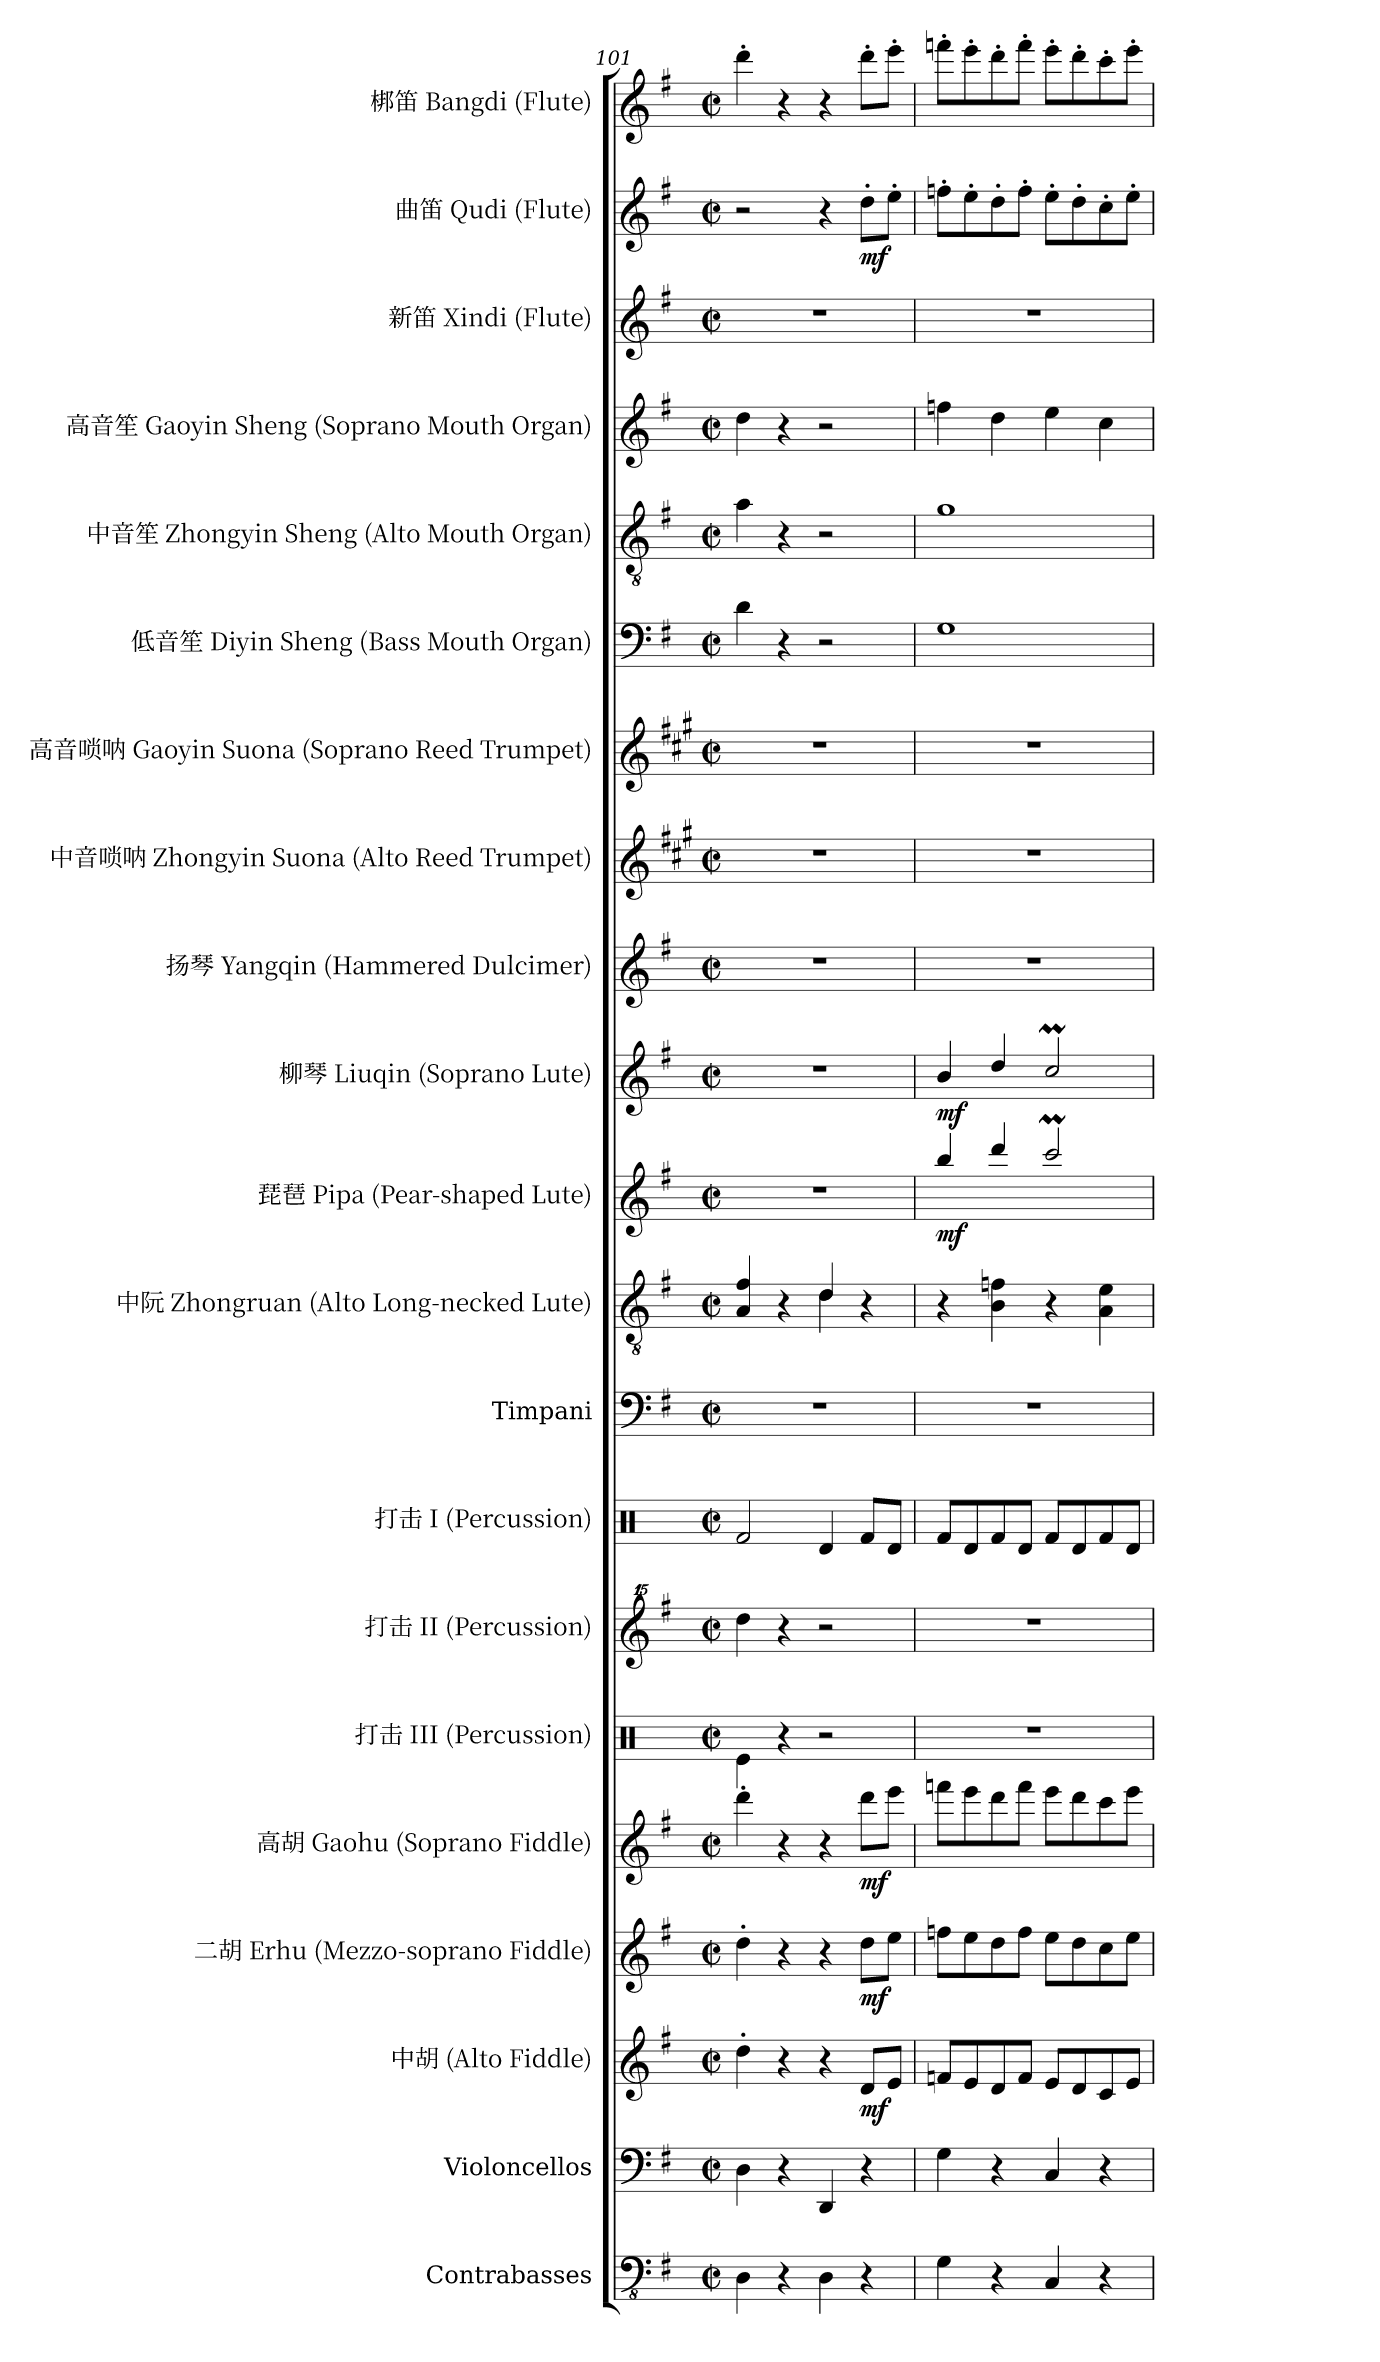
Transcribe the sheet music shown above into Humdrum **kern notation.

**kern	**kern	**kern	**dynam	**kern	**dynam	**kern	**dynam	**kern	**kern	**kern	**kern	**kern	**kern	**dynam	**kern	**dynam	**kern	**kern	**kern	**kern	**kern	**kern	**kern	**kern	**dynam	**kern
*part21	*part20	*part19	*part19	*part18	*part18	*part17	*part17	*part16	*part15	*part14	*part13	*part12	*part11	*part11	*part10	*part10	*part9	*part8	*part7	*part6	*part5	*part4	*part3	*part2	*part2	*part1
*staff21	*staff20	*staff19	*staff19	*staff18	*staff18	*staff17	*staff17	*staff16	*staff15	*staff14	*staff13	*staff12	*staff11	*staff11	*staff10	*staff10	*staff9	*staff8	*staff7	*staff6	*staff5	*staff4	*staff3	*staff2	*staff2	*staff1
*I"Contrabasses	*I"Violoncellos	*I"中胡 (Alto Fiddle)	*	*I"二胡 Erhu (Mezzo-soprano Fiddle)	*	*I"高胡 Gaohu (Soprano Fiddle)	*	*I"打击 III (Percussion)	*I"打击 II (Percussion)	*I"打击 I (Percussion)	*I"Timpani	*I"中阮 Zhongruan (Alto Long-necked Lute)	*I"琵琶 Pipa (Pear-shaped Lute)	*	*I"柳琴 Liuqin (Soprano Lute)	*	*I"扬琴 Yangqin  (Hammered Dulcimer)	*I"中音唢呐 Zhongyin Suona (Alto Reed Trumpet)	*I"高音唢呐 Gaoyin Suona (Soprano Reed Trumpet)	*I"低音笙 Diyin Sheng (Bass Mouth Organ)	*I"中音笙 Zhongyin Sheng (Alto Mouth Organ)	*I"高音笙 Gaoyin Sheng (Soprano Mouth Organ)	*I"新笛 Xindi (Flute)	*I"曲笛 Qudi (Flute)	*	*I"梆笛 Bangdi (Flute)
*I'Cbs.	*I'Vcs.	*	*	*	*	*	*	*I'打击 III	*I'打击 II	*I'打击 I	*I'Timp.	*	*	*	*	*	*	*	*	*	*	*	*	*	*	*
*clefFv4	*clefF4	*clefG2	*	*clefG2	*	*clefG2	*	*clefX	*clefG^^2	*clefX	*clefF4	*clefGv2	*clefG2	*	*clefG2	*	*clefG2	*clefG2	*clefG2	*clefF4	*clefGv2	*clefG2	*clefG2	*clefG2	*	*clefG2
*	*	*	*	*	*	*	*	*	*	*	*	*	*ITrd7c12	*	*	*	*	*ITrd1c2	*ITrd1c2	*	*	*	*	*	*	*
*k[f#]	*k[f#]	*k[f#]	*	*k[f#]	*	*k[f#]	*	*k[]	*k[f#]	*k[]	*k[f#]	*k[f#]	*k[f#]	*	*k[f#]	*	*k[f#]	*k[f#]	*k[f#]	*k[f#]	*k[f#]	*k[f#]	*k[f#]	*k[f#]	*	*k[f#]
*M2/2	*M2/2	*M2/2	*	*M2/2	*	*M2/2	*	*M2/2	*M2/2	*M2/2	*M2/2	*M2/2	*M2/2	*	*M2/2	*	*M2/2	*M2/2	*M2/2	*M2/2	*M2/2	*M2/2	*M2/2	*M2/2	*	*M2/2
*met(c|)	*met(c|)	*met(c|)	*	*met(c|)	*	*met(c|)	*	*met(c|)	*met(c|)	*met(c|)	*met(c|)	*met(c|)	*met(c|)	*	*met(c|)	*	*met(c|)	*met(c|)	*met(c|)	*met(c|)	*met(c|)	*met(c|)	*met(c|)	*met(c|)	*	*met(c|)
=101	=101	=101	=101	=101	=101	=101	=101	=101	=101	=101	=101	=101	=101	=101	=101	=101	=101	=101	=101	=101	=101	=101	=101	=101	=101	=101
*	*	*	*	*	*	*	*	*	*	*	*	*^	*	*	*	*	*	*	*	*	*	*	*	*	*	*
4DD\	4D\	4dd'\	.	4dd'\	.	4ddd'\	.	4Re\	4dddd\	2Rf/	1r	4A/ 4f#/	2ryy	1r	.	1r	.	1r	1r	1r	4d\	4a\	4dd\	1r	2r	.	4ddd'\
4r	4r	4r	.	4r	.	4r	.	4r	4r	.	.	4r	.	.	.	.	.	.	.	.	4r	4r	4r	.	.	.	4r
4DD\	4DD/	4r	.	4r	.	4r	.	2r	2r	4Rd/	.	4d/	4d\	.	.	.	.	.	.	.	2r	2r	2r	.	4r	.	4r
!	!	!	!LO:DY:b	!	!LO:DY:b	!	!LO:DY:b	!	!	!	!	!	!	!	!	!	!	!	!	!	!	!	!	!	!	!LO:DY:b	!
4r	4r	8d/L	mf	8dd\L	mf	8ddd\L	mf	.	.	8Rf/L	.	4r	4ryy	.	.	.	.	.	.	.	.	.	.	.	8dd'\L	mf	8ddd'\L
.	.	8e/J	.	8ee\J	.	8eee\J	.	.	.	8Rd/J	.	.	.	.	.	.	.	.	.	.	.	.	.	.	8ee'\J	.	8eee'\J
*	*	*	*	*	*	*	*	*	*	*	*	*v	*v	*	*	*	*	*	*	*	*	*	*	*	*	*	*
=102	=102	=102	=102	=102	=102	=102	=102	=102	=102	=102	=102	=102	=102	=102	=102	=102	=102	=102	=102	=102	=102	=102	=102	=102	=102	=102
!	!	!	!	!	!	!	!	!	!	!	!	!	!	!LO:DY:b	!	!LO:DY:b	!	!	!	!	!	!	!	!	!	!
4GG\	4G\	8fn/L	.	8ffn\L	.	8fffn\L	.	1r	1r	8Rf/L	1r	4r	4b/	mf	4b/	mf	1r	1r	1r	1G	1g	4ffn\	1r	8ffn'\L	.	8fffn'\L
.	.	8e/	.	8ee\	.	8eee\	.	.	.	8Rd/	.	.	.	.	.	.	.	.	.	.	.	.	.	8ee'\	.	8eee'\
4r	4r	8d/	.	8dd\	.	8ddd\	.	.	.	8Rf/	.	4B\ 4fn\	4dd/	.	4dd/	.	.	.	.	.	.	4dd\	.	8dd'\	.	8ddd'\
.	.	8f/J	.	8ff\J	.	8fff\J	.	.	.	8Rd/J	.	.	.	.	.	.	.	.	.	.	.	.	.	8ff'\J	.	8fff'\J
4CC/	4C/	8e/L	.	8ee\L	.	8eee\L	.	.	.	8Rf/L	.	4r	2ccM/	.	2ccM/	.	.	.	.	.	.	4ee\	.	8ee'\L	.	8eee'\L
.	.	8d/	.	8dd\	.	8ddd\	.	.	.	8Rd/	.	.	.	.	.	.	.	.	.	.	.	.	.	8dd'\	.	8ddd'\
4r	4r	8c/	.	8cc\	.	8ccc\	.	.	.	8Rf/	.	4A\ 4e\	.	.	.	.	.	.	.	.	.	4cc\	.	8cc'\	.	8ccc'\
.	.	8e/J	.	8ee\J	.	8eee\J	.	.	.	8Rd/J	.	.	.	.	.	.	.	.	.	.	.	.	.	8ee'\J	.	8eee'\J
=	=	=	=	=	=	=	=	=	=	=	=	=	=	=	=	=	=	=	=	=	=	=	=	=	=	=
*-	*-	*-	*-	*-	*-	*-	*-	*-	*-	*-	*-	*-	*-	*-	*-	*-	*-	*-	*-	*-	*-	*-	*-	*-	*-	*-
